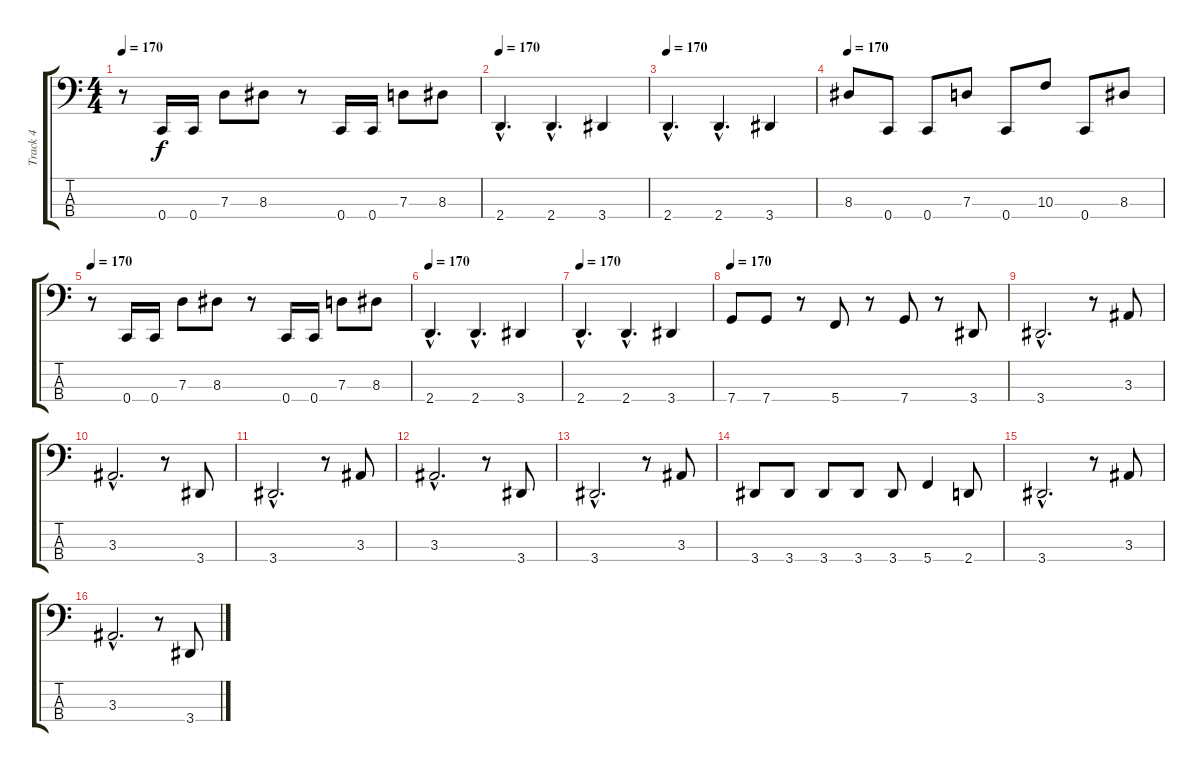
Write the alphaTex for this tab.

\track ("Track 4" "Track 4") {instrument electricbasspick}
\staff {score tabs}
\tuning (F2 C2 G1 C1) {hide}
\ts (4 4)
\tempo 170
\clef f4
\ks c
r.8{dy f} 0.4.16 0.4.16 7.3.8 8.3.8 r.8 0.4.16 0.4.16 7.3.8 8.3.8 |
\tempo 170
2.4{hac}.4{d} 2.4{hac}.4{d} 3.4.4 |
\tempo 170
2.4{hac}.4{d} 2.4{hac}.4{d} 3.4.4 |
\tempo 170
8.3.8 0.4.8 0.4.8 7.3.8 0.4.8 10.3.8 0.4.8 8.3.8 |
\tempo 170
r.8 0.4.16 0.4.16 7.3.8 8.3.8 r.8 0.4.16 0.4.16 7.3.8 8.3.8 |
\tempo 170
2.4{hac}.4{d} 2.4{hac}.4{d} 3.4.4 |
\tempo 170
2.4{hac}.4{d} 2.4{hac}.4{d} 3.4.4 |
\tempo 170
7.4.8 7.4.8 r.8 5.4.8 r.8 7.4.8 r.8 3.4.8 |
3.4{hac}.2{d} r.8 3.3.8 |
3.3{hac}.2{d} r.8 3.4.8 |
3.4{hac}.2{d} r.8 3.3.8 |
3.3{hac}.2{d} r.8 3.4.8 |
3.4{hac}.2{d} r.8 3.3.8 |
3.4.8 3.4.8 3.4.8 3.4.8 3.4.8 5.4.4 2.4.8 |
3.4{hac}.2{d} r.8 3.3.8 |
3.3{hac}.2{d} r.8 3.4.8
